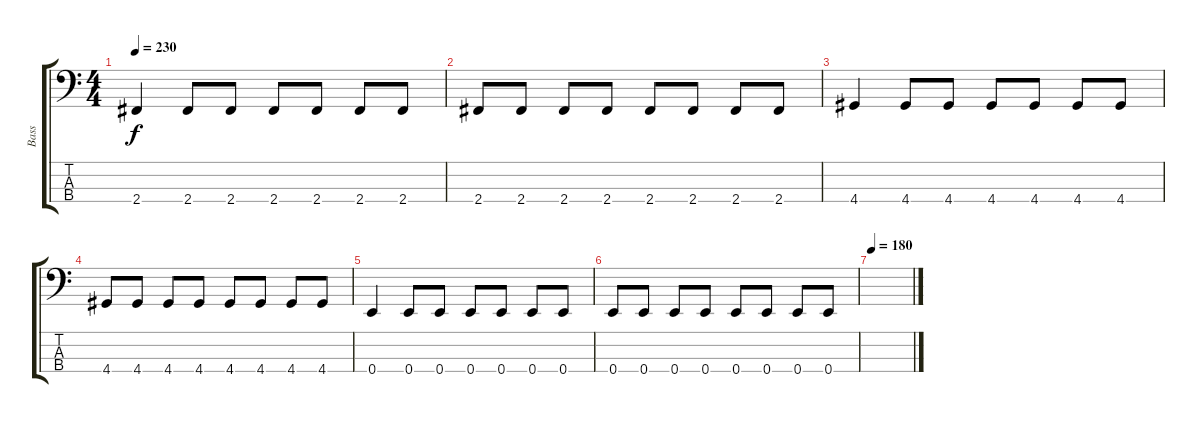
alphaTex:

\track ("Bass" "Bass") {instrument electricbasspick}
\staff {score tabs}
\tuning (G2 D2 A1 E1) {hide}
\ts (4 4)
\tempo 230
\clef f4
\ks c
2.4.4{dy f} 2.4.8 2.4.8 2.4.8 2.4.8 2.4.8 2.4.8 |
2.4.8 2.4.8 2.4.8 2.4.8 2.4.8 2.4.8 2.4.8 2.4.8 |
4.4.4 4.4.8 4.4.8 4.4.8 4.4.8 4.4.8 4.4.8 |
4.4.8 4.4.8 4.4.8 4.4.8 4.4.8 4.4.8 4.4.8 4.4.8 |
0.4.4 0.4.8 0.4.8 0.4.8 0.4.8 0.4.8 0.4.8 |
0.4.8 0.4.8 0.4.8 0.4.8 0.4.8 0.4.8 0.4.8 0.4.8 |
\tempo 180
